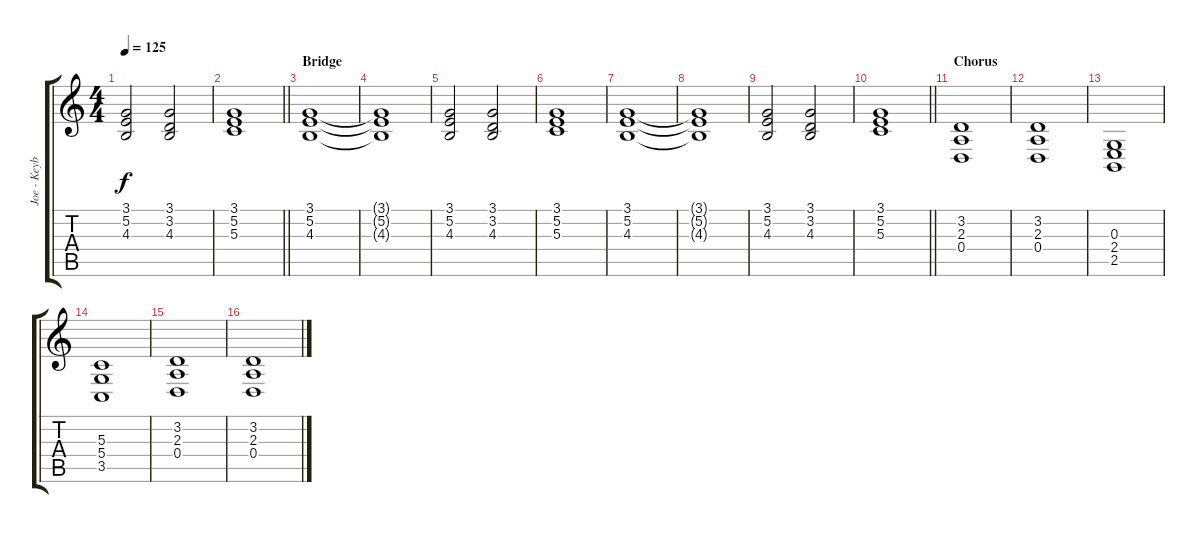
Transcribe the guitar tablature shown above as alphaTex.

\track ("Joe - Keyboards" "Joe - Keyb") {instrument lead1square}
\staff {score tabs}
\tuning (E4 B3 G3 D3 A2 E2) {hide}
\ts (4 4)
\tempo 125
\clef g2
\ks c
(3.1 5.2 4.3).2{dy f} (3.1 3.2 4.3).2 |
\barLineRight lightlight
(3.1 5.2 5.3).1 |
\section ("" "Bridge")
(3.1 5.2 4.3).1 |
(3.1{t} 5.2{t} 4.3{t}).1 |
(3.1 5.2 4.3).2 (3.1 3.2 4.3).2 |
(3.1 5.2 5.3).1 |
(3.1 5.2 4.3).1 |
(3.1{t} 5.2{t} 4.3{t}).1 |
(3.1 5.2 4.3).2 (3.1 3.2 4.3).2 |
\barLineRight lightlight
(3.1 5.2 5.3).1 |
\section ("" "Chorus")
(3.2 2.3 0.4).1 |
(3.2 2.3 0.4).1 |
(0.3 2.4 2.5).1 |
(5.3 5.4 3.5).1 |
(3.2 2.3 0.4).1 |
(3.2 2.3 0.4).1
